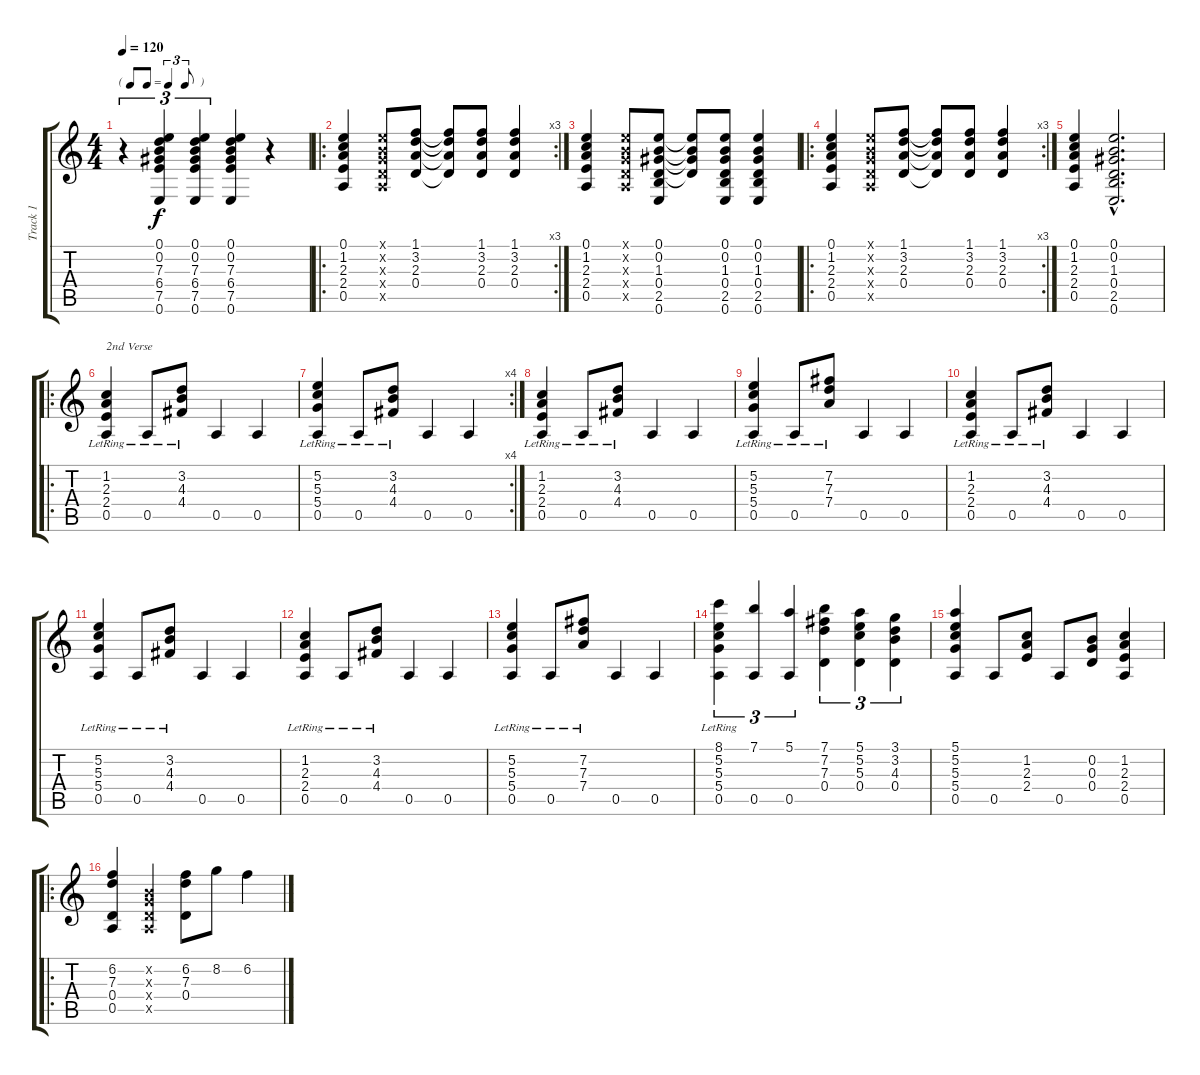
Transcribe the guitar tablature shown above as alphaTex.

\track ("Track 1" "Track 1") {instrument acousticguitarnylon}
\staff {score tabs}
\tuning (E4 B3 G3 D3 A2 E2) {hide}
\ts (4 4)
\tf triplet8th
\tempo 120
\clef g2
\ks c
r.4{tu (3 2) dy f} (0.1 0.2 7.3 6.4 7.5 0.6).4{tu (3 2)} (0.1 0.2 7.3 6.4 7.5 0.6).4{tu (3 2)} (0.1 0.2 7.3 6.4 7.5 0.6).4 r.4 |
\ro
\rc 3
(0.1 1.2 2.3 2.4 0.5).4 (0.1{x} 0.2{x} 0.3{x} 0.4{x} 0.5{x}).8 (1.1 3.2 2.3 0.4).8 (1.1{t} 3.2{t} 2.3{t} 0.4{t}).8 (1.1 3.2 2.3 0.4).8 (1.1 3.2 2.3 0.4).4 |
(0.1 1.2 2.3 2.4 0.5).4 (0.1{x} 0.2{x} 0.3{x} 0.4{x} 0.5{x}).8 (0.1 0.2 1.3 0.4 2.5 0.6).8 (0.1{t} 0.2{t} 1.3{t} 0.4{t}).8 (0.1 0.2 1.3 0.4 2.5 0.6).8 (0.1 0.2 1.3 0.4 2.5 0.6).4 |
\ro
\rc 3
(0.1 1.2 2.3 2.4 0.5).4 (0.1{x} 0.2{x} 0.3{x} 0.4{x} 0.5{x}).8 (1.1 3.2 2.3 0.4).8 (1.1{t} 3.2{t} 2.3{t} 0.4{t}).8 (1.1 3.2 2.3 0.4).8 (1.1 3.2 2.3 0.4).4 |
(0.1 1.2 2.3 2.4 0.5).4 (0.1{hac} 0.2{hac} 1.3{hac} 0.4{hac} 2.5{hac} 0.6{hac}).2{d} |
\ro
(1.2{lr} 2.3{lr} 2.4{lr} 0.5).4{txt "2nd Verse"} 0.5{lr}.8 (3.2{lr} 4.3{lr} 4.4{lr}).8 0.5.4 0.5.4 |
\rc 4
(5.2{lr} 5.3{lr} 5.4{lr} 0.5).4 0.5{lr}.8 (3.2{lr} 4.3{lr} 4.4{lr}).8 0.5.4 0.5.4 |
(1.2{lr} 2.3{lr} 2.4{lr} 0.5).4 0.5{lr}.8 (3.2{lr} 4.3{lr} 4.4{lr}).8 0.5.4 0.5.4 |
(5.2{lr} 5.3{lr} 5.4{lr} 0.5).4 0.5{lr}.8 (7.2{lr} 7.3{lr} 7.4{lr}).8 0.5.4 0.5.4 |
(1.2{lr} 2.3{lr} 2.4{lr} 0.5).4 0.5{lr}.8 (3.2{lr} 4.3{lr} 4.4{lr}).8 0.5.4 0.5.4 |
(5.2{lr} 5.3{lr} 5.4{lr} 0.5).4 0.5{lr}.8 (3.2{lr} 4.3{lr} 4.4{lr}).8 0.5.4 0.5.4 |
(1.2{lr} 2.3{lr} 2.4{lr} 0.5).4 0.5{lr}.8 (3.2{lr} 4.3{lr} 4.4{lr}).8 0.5.4 0.5.4 |
(5.2{lr} 5.3{lr} 5.4{lr} 0.5).4 0.5{lr}.8 (7.2{lr} 7.3{lr} 7.4{lr}).8 0.5.4 0.5.4 |
(8.1 5.2{lr} 5.3{lr} 5.4{lr} 0.5).4{tu (3 2)} (7.1 0.5).4{tu (3 2)} (5.1 0.5).4{tu (3 2)} (7.1 7.2 7.3 0.4).4{tu (3 2)} (5.1 5.2 5.3 0.4).4{tu (3 2)} (3.1 3.2 4.3 0.4).4{tu (3 2)} |
(5.1 5.2 5.3 5.4 0.5).4 0.5.8 (1.2 2.3 2.4).8 0.5.8 (0.2 0.3 0.4).8 (1.2 2.3 2.4 0.5).4 |
\ro
(6.2 7.3 0.4 0.5).4 (0.2{x} 0.3{x} 0.4{x} 0.5{x}).4 (6.2 7.3 0.4).8 8.2.8 6.2.4
